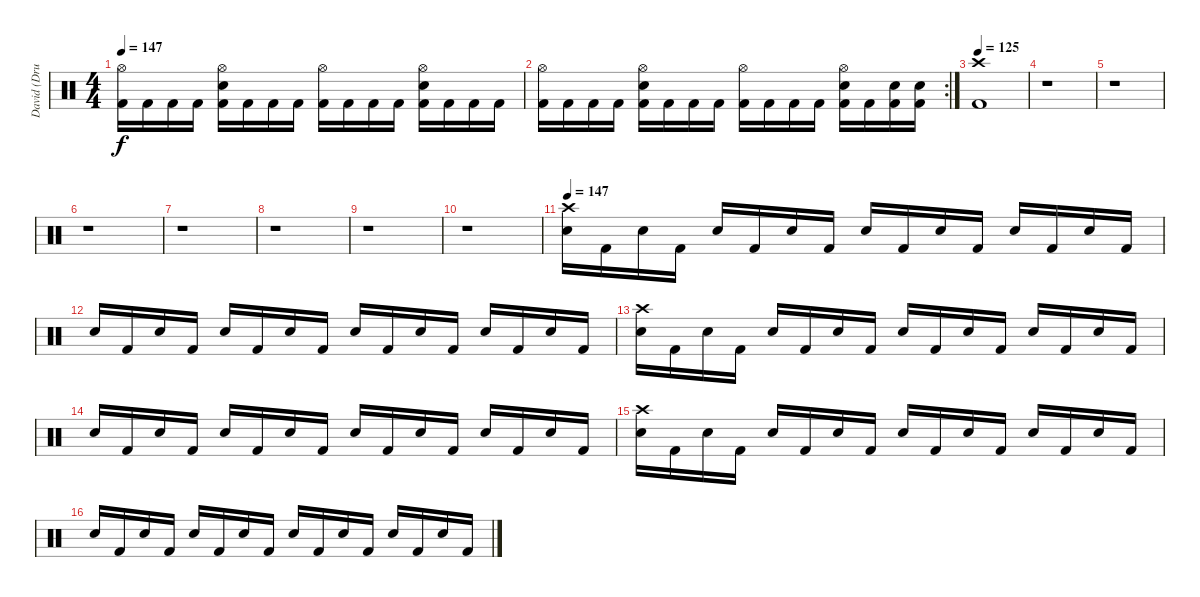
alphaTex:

\track ("David (Drums)" "David (Dru") {instrument percussion}
\staff {score}
\articulation defaults
\ts (4 4)
\tempo 147
\clef neutral
\ks c
("Hi-Hat (open)" "Kick (hit) 2").16{dy f} "Kick (hit) 2".16 "Kick (hit) 2".16 "Kick (hit) 2".16 ("Hi-Hat (open)" "Electric Snare (hit)" "Kick (hit) 2").16 "Kick (hit) 2".16 "Kick (hit) 2".16 "Kick (hit) 2".16 ("Hi-Hat (open)" "Kick (hit) 2").16 "Kick (hit) 2".16 "Kick (hit) 2".16 "Kick (hit) 2".16 ("Hi-Hat (open)" "Electric Snare (hit)" "Kick (hit) 2").16 "Kick (hit) 2".16 "Kick (hit) 2".16 "Kick (hit) 2".16 |
\rc 2
("Hi-Hat (open)" "Kick (hit) 2").16 "Kick (hit) 2".16 "Kick (hit) 2".16 "Kick (hit) 2".16 ("Hi-Hat (open)" "Electric Snare (hit)" "Kick (hit) 2").16 "Kick (hit) 2".16 "Kick (hit) 2".16 "Kick (hit) 2".16 ("Hi-Hat (open)" "Kick (hit) 2").16 "Kick (hit) 2".16 "Kick (hit) 2".16 "Kick (hit) 2".16 ("Hi-Hat (open)" "Electric Snare (hit)" "Kick (hit) 2").16 "Kick (hit) 2".16 ("Electric Snare (hit)" "Kick (hit) 2").16 ("Electric Snare (hit)" "Kick (hit) 2").16 |
\tempo 125
("Crash high (hit)" "Kick (hit) 2").1 |
r.1 |
r.1 |
r.1 |
r.1 |
r.1 |
r.1 |
r.1 |
\tempo 147
("Crash high (hit)" "Electric Snare (hit)").16 "Kick (hit) 2".16 "Electric Snare (hit)".16 "Kick (hit) 2".16 "Electric Snare (hit)".16 "Kick (hit) 2".16 "Electric Snare (hit)".16 "Kick (hit) 2".16 "Electric Snare (hit)".16 "Kick (hit) 2".16 "Electric Snare (hit)".16 "Kick (hit) 2".16 "Electric Snare (hit)".16 "Kick (hit) 2".16 "Electric Snare (hit)".16 "Kick (hit) 2".16 |
"Electric Snare (hit)".16 "Kick (hit) 2".16 "Electric Snare (hit)".16 "Kick (hit) 2".16 "Electric Snare (hit)".16 "Kick (hit) 2".16 "Electric Snare (hit)".16 "Kick (hit) 2".16 "Electric Snare (hit)".16 "Kick (hit) 2".16 "Electric Snare (hit)".16 "Kick (hit) 2".16 "Electric Snare (hit)".16 "Kick (hit) 2".16 "Electric Snare (hit)".16 "Kick (hit) 2".16 |
("Crash high (hit)" "Electric Snare (hit)").16 "Kick (hit) 2".16 "Electric Snare (hit)".16 "Kick (hit) 2".16 "Electric Snare (hit)".16 "Kick (hit) 2".16 "Electric Snare (hit)".16 "Kick (hit) 2".16 "Electric Snare (hit)".16 "Kick (hit) 2".16 "Electric Snare (hit)".16 "Kick (hit) 2".16 "Electric Snare (hit)".16 "Kick (hit) 2".16 "Electric Snare (hit)".16 "Kick (hit) 2".16 |
"Electric Snare (hit)".16 "Kick (hit) 2".16 "Electric Snare (hit)".16 "Kick (hit) 2".16 "Electric Snare (hit)".16 "Kick (hit) 2".16 "Electric Snare (hit)".16 "Kick (hit) 2".16 "Electric Snare (hit)".16 "Kick (hit) 2".16 "Electric Snare (hit)".16 "Kick (hit) 2".16 "Electric Snare (hit)".16 "Kick (hit) 2".16 "Electric Snare (hit)".16 "Kick (hit) 2".16 |
("Crash high (hit)" "Electric Snare (hit)").16 "Kick (hit) 2".16 "Electric Snare (hit)".16 "Kick (hit) 2".16 "Electric Snare (hit)".16 "Kick (hit) 2".16 "Electric Snare (hit)".16 "Kick (hit) 2".16 "Electric Snare (hit)".16 "Kick (hit) 2".16 "Electric Snare (hit)".16 "Kick (hit) 2".16 "Electric Snare (hit)".16 "Kick (hit) 2".16 "Electric Snare (hit)".16 "Kick (hit) 2".16 |
"Electric Snare (hit)".16 "Kick (hit) 2".16 "Electric Snare (hit)".16 "Kick (hit) 2".16 "Electric Snare (hit)".16 "Kick (hit) 2".16 "Electric Snare (hit)".16 "Kick (hit) 2".16 "Electric Snare (hit)".16 "Kick (hit) 2".16 "Electric Snare (hit)".16 "Kick (hit) 2".16 "Electric Snare (hit)".16 "Kick (hit) 2".16 "Electric Snare (hit)".16 "Kick (hit) 2".16
